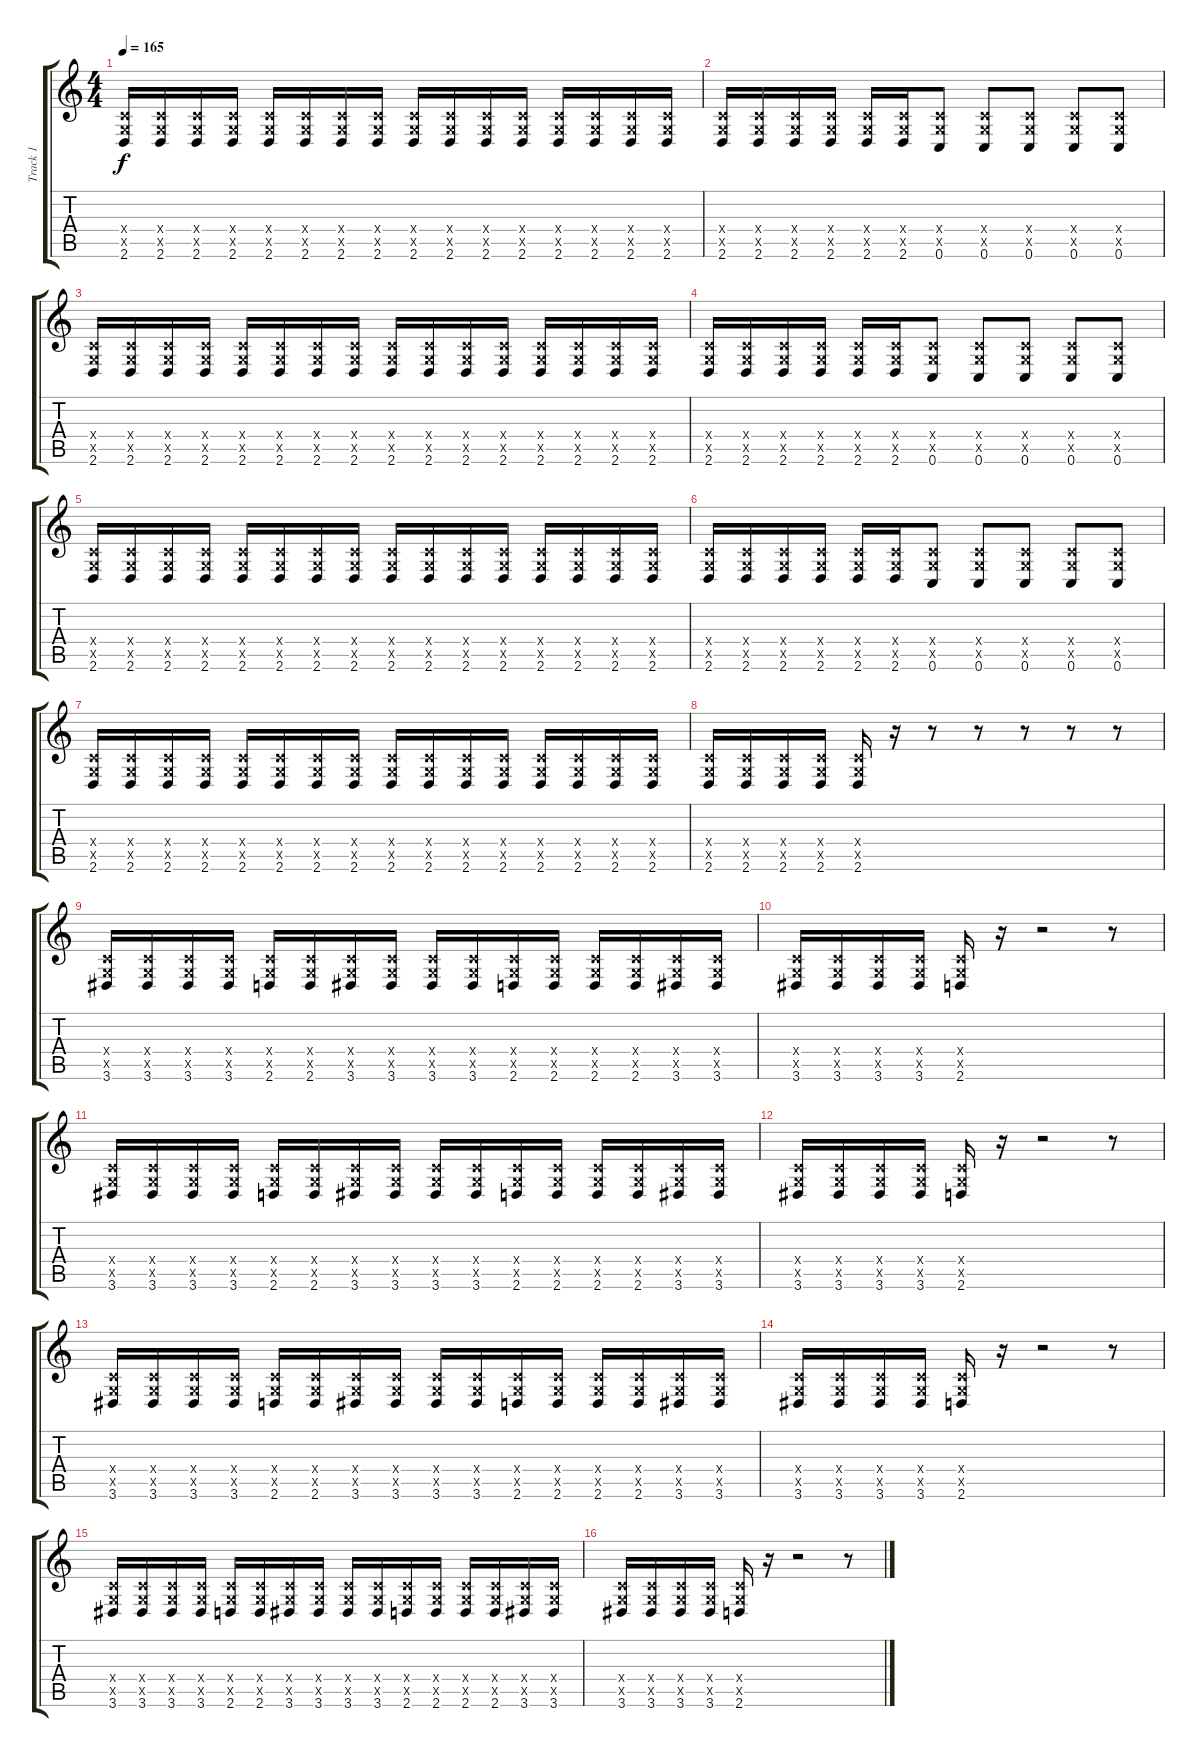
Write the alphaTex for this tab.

\track ("Track 1" "Track 1") {instrument overdrivenguitar}
\staff {score tabs}
\tuning (D4 A3 F3 C3 G2 C2) {hide}
\ts (4 4)
\tempo 165
\clef g2
\ks c
(0.4{x} 0.5{x} 2.6).16{dy f} (0.4{x} 0.5{x} 2.6).16 (0.4{x} 0.5{x} 2.6).16 (0.4{x} 0.5{x} 2.6).16 (0.4{x} 0.5{x} 2.6).16 (0.4{x} 0.5{x} 2.6).16 (0.4{x} 0.5{x} 2.6).16 (0.4{x} 0.5{x} 2.6).16 (0.4{x} 0.5{x} 2.6).16 (0.4{x} 0.5{x} 2.6).16 (0.4{x} 0.5{x} 2.6).16 (0.4{x} 0.5{x} 2.6).16 (0.4{x} 0.5{x} 2.6).16 (0.4{x} 0.5{x} 2.6).16 (0.4{x} 0.5{x} 2.6).16 (0.4{x} 0.5{x} 2.6).16 |
(0.4{x} 0.5{x} 2.6).16 (0.4{x} 0.5{x} 2.6).16 (0.4{x} 0.5{x} 2.6).16 (0.4{x} 0.5{x} 2.6).16 (0.4{x} 0.5{x} 2.6).16 (0.4{x} 0.5{x} 2.6).16 (0.4{x} 0.5{x} 0.6).8 (0.4{x} 0.5{x} 0.6).8 (0.4{x} 0.5{x} 0.6).8 (0.4{x} 0.5{x} 0.6).8 (0.4{x} 0.5{x} 0.6).8 |
(0.4{x} 0.5{x} 2.6).16 (0.4{x} 0.5{x} 2.6).16 (0.4{x} 0.5{x} 2.6).16 (0.4{x} 0.5{x} 2.6).16 (0.4{x} 0.5{x} 2.6).16 (0.4{x} 0.5{x} 2.6).16 (0.4{x} 0.5{x} 2.6).16 (0.4{x} 0.5{x} 2.6).16 (0.4{x} 0.5{x} 2.6).16 (0.4{x} 0.5{x} 2.6).16 (0.4{x} 0.5{x} 2.6).16 (0.4{x} 0.5{x} 2.6).16 (0.4{x} 0.5{x} 2.6).16 (0.4{x} 0.5{x} 2.6).16 (0.4{x} 0.5{x} 2.6).16 (0.4{x} 0.5{x} 2.6).16 |
(0.4{x} 0.5{x} 2.6).16 (0.4{x} 0.5{x} 2.6).16 (0.4{x} 0.5{x} 2.6).16 (0.4{x} 0.5{x} 2.6).16 (0.4{x} 0.5{x} 2.6).16 (0.4{x} 0.5{x} 2.6).16 (0.4{x} 0.5{x} 0.6).8 (0.4{x} 0.5{x} 0.6).8 (0.4{x} 0.5{x} 0.6).8 (0.4{x} 0.5{x} 0.6).8 (0.4{x} 0.5{x} 0.6).8 |
(0.4{x} 0.5{x} 2.6).16 (0.4{x} 0.5{x} 2.6).16 (0.4{x} 0.5{x} 2.6).16 (0.4{x} 0.5{x} 2.6).16 (0.4{x} 0.5{x} 2.6).16 (0.4{x} 0.5{x} 2.6).16 (0.4{x} 0.5{x} 2.6).16 (0.4{x} 0.5{x} 2.6).16 (0.4{x} 0.5{x} 2.6).16 (0.4{x} 0.5{x} 2.6).16 (0.4{x} 0.5{x} 2.6).16 (0.4{x} 0.5{x} 2.6).16 (0.4{x} 0.5{x} 2.6).16 (0.4{x} 0.5{x} 2.6).16 (0.4{x} 0.5{x} 2.6).16 (0.4{x} 0.5{x} 2.6).16 |
(0.4{x} 0.5{x} 2.6).16 (0.4{x} 0.5{x} 2.6).16 (0.4{x} 0.5{x} 2.6).16 (0.4{x} 0.5{x} 2.6).16 (0.4{x} 0.5{x} 2.6).16 (0.4{x} 0.5{x} 2.6).16 (0.4{x} 0.5{x} 0.6).8 (0.4{x} 0.5{x} 0.6).8 (0.4{x} 0.5{x} 0.6).8 (0.4{x} 0.5{x} 0.6).8 (0.4{x} 0.5{x} 0.6).8 |
(0.4{x} 0.5{x} 2.6).16 (0.4{x} 0.5{x} 2.6).16 (0.4{x} 0.5{x} 2.6).16 (0.4{x} 0.5{x} 2.6).16 (0.4{x} 0.5{x} 2.6).16 (0.4{x} 0.5{x} 2.6).16 (0.4{x} 0.5{x} 2.6).16 (0.4{x} 0.5{x} 2.6).16 (0.4{x} 0.5{x} 2.6).16 (0.4{x} 0.5{x} 2.6).16 (0.4{x} 0.5{x} 2.6).16 (0.4{x} 0.5{x} 2.6).16 (0.4{x} 0.5{x} 2.6).16 (0.4{x} 0.5{x} 2.6).16 (0.4{x} 0.5{x} 2.6).16 (0.4{x} 0.5{x} 2.6).16 |
(0.4{x} 0.5{x} 2.6).16 (0.4{x} 0.5{x} 2.6).16 (0.4{x} 0.5{x} 2.6).16 (0.4{x} 0.5{x} 2.6).16 (0.4{x} 0.5{x} 2.6).16 r.16 r.8 r.8 r.8 r.8 r.8 |
(0.4{x} 0.5{x} 3.6).16 (0.4{x} 0.5{x} 3.6).16 (0.4{x} 0.5{x} 3.6).16 (0.4{x} 0.5{x} 3.6).16 (0.4{x} 0.5{x} 2.6).16 (0.4{x} 0.5{x} 2.6).16 (0.4{x} 0.5{x} 3.6).16 (0.4{x} 0.5{x} 3.6).16 (0.4{x} 0.5{x} 3.6).16 (0.4{x} 0.5{x} 3.6).16 (0.4{x} 0.5{x} 2.6).16 (0.4{x} 0.5{x} 2.6).16 (0.4{x} 0.5{x} 2.6).16 (0.4{x} 0.5{x} 2.6).16 (0.4{x} 0.5{x} 3.6).16 (0.4{x} 0.5{x} 3.6).16 |
(0.4{x} 0.5{x} 3.6).16 (0.4{x} 0.5{x} 3.6).16 (0.4{x} 0.5{x} 3.6).16 (0.4{x} 0.5{x} 3.6).16 (0.4{x} 0.5{x} 2.6).16 r.16 r.2 r.8 |
(0.4{x} 0.5{x} 3.6).16 (0.4{x} 0.5{x} 3.6).16 (0.4{x} 0.5{x} 3.6).16 (0.4{x} 0.5{x} 3.6).16 (0.4{x} 0.5{x} 2.6).16 (0.4{x} 0.5{x} 2.6).16 (0.4{x} 0.5{x} 3.6).16 (0.4{x} 0.5{x} 3.6).16 (0.4{x} 0.5{x} 3.6).16 (0.4{x} 0.5{x} 3.6).16 (0.4{x} 0.5{x} 2.6).16 (0.4{x} 0.5{x} 2.6).16 (0.4{x} 0.5{x} 2.6).16 (0.4{x} 0.5{x} 2.6).16 (0.4{x} 0.5{x} 3.6).16 (0.4{x} 0.5{x} 3.6).16 |
(0.4{x} 0.5{x} 3.6).16 (0.4{x} 0.5{x} 3.6).16 (0.4{x} 0.5{x} 3.6).16 (0.4{x} 0.5{x} 3.6).16 (0.4{x} 0.5{x} 2.6).16 r.16 r.2 r.8 |
(0.4{x} 0.5{x} 3.6).16 (0.4{x} 0.5{x} 3.6).16 (0.4{x} 0.5{x} 3.6).16 (0.4{x} 0.5{x} 3.6).16 (0.4{x} 0.5{x} 2.6).16 (0.4{x} 0.5{x} 2.6).16 (0.4{x} 0.5{x} 3.6).16 (0.4{x} 0.5{x} 3.6).16 (0.4{x} 0.5{x} 3.6).16 (0.4{x} 0.5{x} 3.6).16 (0.4{x} 0.5{x} 2.6).16 (0.4{x} 0.5{x} 2.6).16 (0.4{x} 0.5{x} 2.6).16 (0.4{x} 0.5{x} 2.6).16 (0.4{x} 0.5{x} 3.6).16 (0.4{x} 0.5{x} 3.6).16 |
(0.4{x} 0.5{x} 3.6).16 (0.4{x} 0.5{x} 3.6).16 (0.4{x} 0.5{x} 3.6).16 (0.4{x} 0.5{x} 3.6).16 (0.4{x} 0.5{x} 2.6).16 r.16 r.2 r.8 |
(0.4{x} 0.5{x} 3.6).16 (0.4{x} 0.5{x} 3.6).16 (0.4{x} 0.5{x} 3.6).16 (0.4{x} 0.5{x} 3.6).16 (0.4{x} 0.5{x} 2.6).16 (0.4{x} 0.5{x} 2.6).16 (0.4{x} 0.5{x} 3.6).16 (0.4{x} 0.5{x} 3.6).16 (0.4{x} 0.5{x} 3.6).16 (0.4{x} 0.5{x} 3.6).16 (0.4{x} 0.5{x} 2.6).16 (0.4{x} 0.5{x} 2.6).16 (0.4{x} 0.5{x} 2.6).16 (0.4{x} 0.5{x} 2.6).16 (0.4{x} 0.5{x} 3.6).16 (0.4{x} 0.5{x} 3.6).16 |
(0.4{x} 0.5{x} 3.6).16 (0.4{x} 0.5{x} 3.6).16 (0.4{x} 0.5{x} 3.6).16 (0.4{x} 0.5{x} 3.6).16 (0.4{x} 0.5{x} 2.6).16 r.16 r.2 r.8
